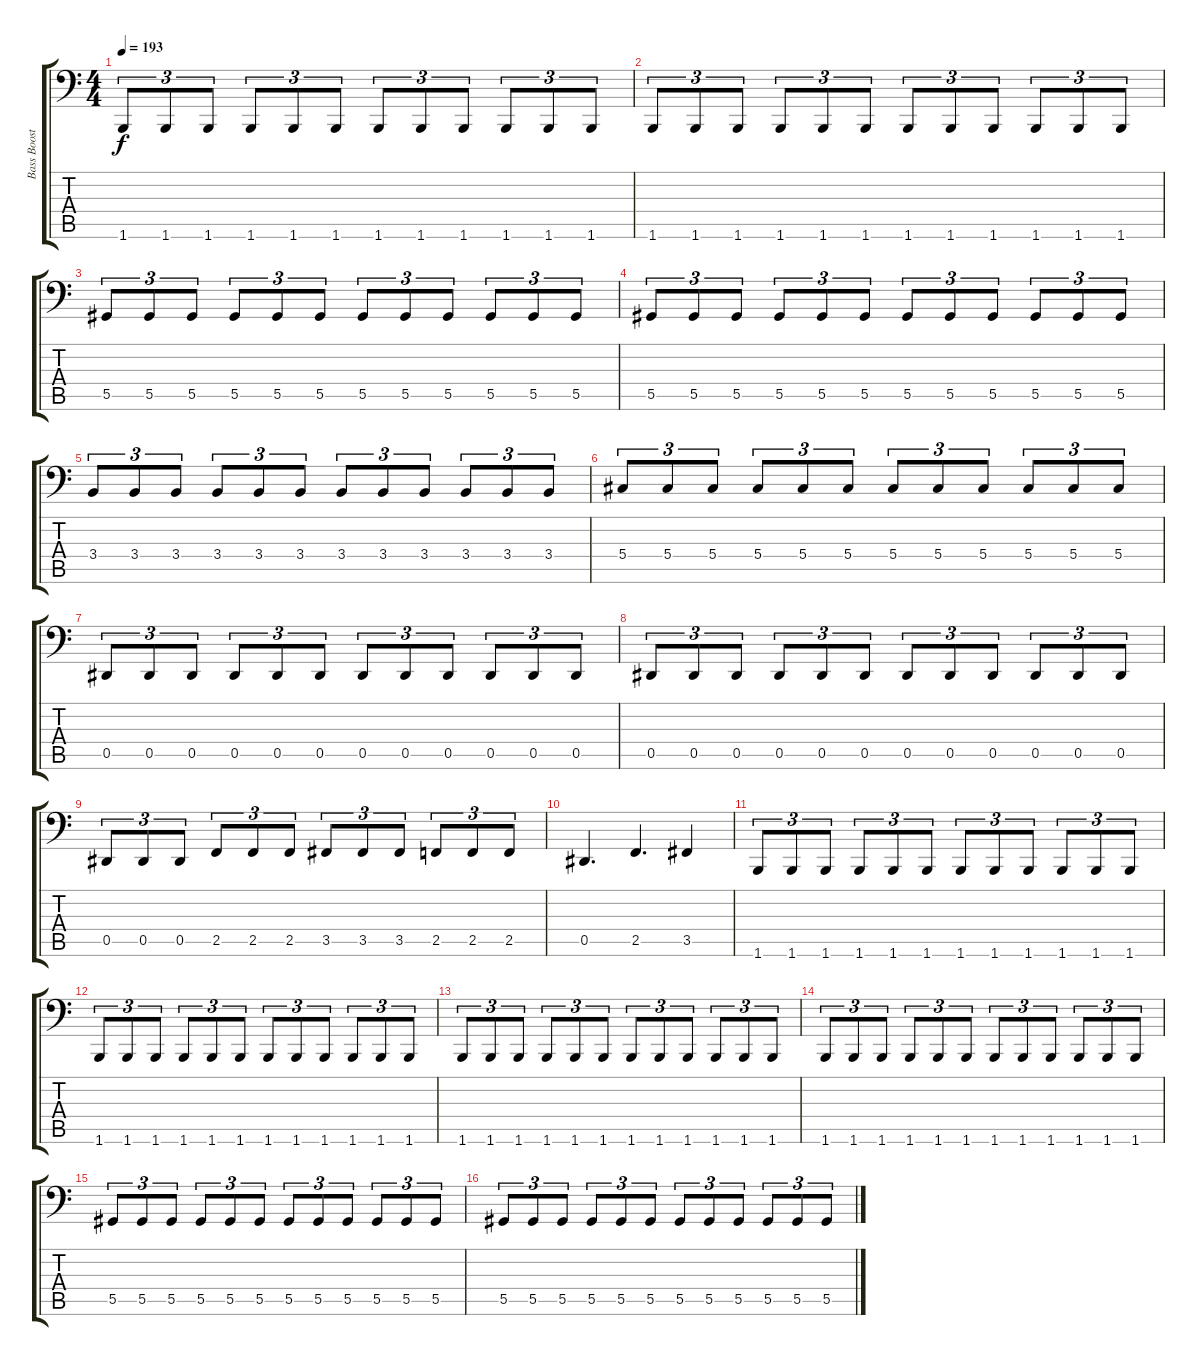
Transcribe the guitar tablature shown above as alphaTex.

\track ("Bass Boost" "Bass Boost") {instrument slapbass1}
\staff {score tabs}
\tuning (B2 Gb2 Db2 Ab1 Eb1 Bb0) {hide}
\ts (4 4)
\tempo 193
\clef f4
\ks c
1.6.8{tu (3 2) dy f} 1.6.8{tu (3 2)} 1.6.8{tu (3 2)} 1.6.8{tu (3 2)} 1.6.8{tu (3 2)} 1.6.8{tu (3 2)} 1.6.8{tu (3 2)} 1.6.8{tu (3 2)} 1.6.8{tu (3 2)} 1.6.8{tu (3 2)} 1.6.8{tu (3 2)} 1.6.8{tu (3 2)} |
1.6.8{tu (3 2)} 1.6.8{tu (3 2)} 1.6.8{tu (3 2)} 1.6.8{tu (3 2)} 1.6.8{tu (3 2)} 1.6.8{tu (3 2)} 1.6.8{tu (3 2)} 1.6.8{tu (3 2)} 1.6.8{tu (3 2)} 1.6.8{tu (3 2)} 1.6.8{tu (3 2)} 1.6.8{tu (3 2)} |
5.5.8{tu (3 2)} 5.5.8{tu (3 2)} 5.5.8{tu (3 2)} 5.5.8{tu (3 2)} 5.5.8{tu (3 2)} 5.5.8{tu (3 2)} 5.5.8{tu (3 2)} 5.5.8{tu (3 2)} 5.5.8{tu (3 2)} 5.5.8{tu (3 2)} 5.5.8{tu (3 2)} 5.5.8{tu (3 2)} |
5.5.8{tu (3 2)} 5.5.8{tu (3 2)} 5.5.8{tu (3 2)} 5.5.8{tu (3 2)} 5.5.8{tu (3 2)} 5.5.8{tu (3 2)} 5.5.8{tu (3 2)} 5.5.8{tu (3 2)} 5.5.8{tu (3 2)} 5.5.8{tu (3 2)} 5.5.8{tu (3 2)} 5.5.8{tu (3 2)} |
3.4.8{tu (3 2)} 3.4.8{tu (3 2)} 3.4.8{tu (3 2)} 3.4.8{tu (3 2)} 3.4.8{tu (3 2)} 3.4.8{tu (3 2)} 3.4.8{tu (3 2)} 3.4.8{tu (3 2)} 3.4.8{tu (3 2)} 3.4.8{tu (3 2)} 3.4.8{tu (3 2)} 3.4.8{tu (3 2)} |
5.4.8{tu (3 2)} 5.4.8{tu (3 2)} 5.4.8{tu (3 2)} 5.4.8{tu (3 2)} 5.4.8{tu (3 2)} 5.4.8{tu (3 2)} 5.4.8{tu (3 2)} 5.4.8{tu (3 2)} 5.4.8{tu (3 2)} 5.4.8{tu (3 2)} 5.4.8{tu (3 2)} 5.4.8{tu (3 2)} |
0.5.8{tu (3 2)} 0.5.8{tu (3 2)} 0.5.8{tu (3 2)} 0.5.8{tu (3 2)} 0.5.8{tu (3 2)} 0.5.8{tu (3 2)} 0.5.8{tu (3 2)} 0.5.8{tu (3 2)} 0.5.8{tu (3 2)} 0.5.8{tu (3 2)} 0.5.8{tu (3 2)} 0.5.8{tu (3 2)} |
0.5.8{tu (3 2)} 0.5.8{tu (3 2)} 0.5.8{tu (3 2)} 0.5.8{tu (3 2)} 0.5.8{tu (3 2)} 0.5.8{tu (3 2)} 0.5.8{tu (3 2)} 0.5.8{tu (3 2)} 0.5.8{tu (3 2)} 0.5.8{tu (3 2)} 0.5.8{tu (3 2)} 0.5.8{tu (3 2)} |
0.5.8{tu (3 2)} 0.5.8{tu (3 2)} 0.5.8{tu (3 2)} 2.5.8{tu (3 2)} 2.5.8{tu (3 2)} 2.5.8{tu (3 2)} 3.5.8{tu (3 2)} 3.5.8{tu (3 2)} 3.5.8{tu (3 2)} 2.5.8{tu (3 2)} 2.5.8{tu (3 2)} 2.5.8{tu (3 2)} |
0.5.4{d} 2.5.4{d} 3.5.4 |
1.6.8{tu (3 2)} 1.6.8{tu (3 2)} 1.6.8{tu (3 2)} 1.6.8{tu (3 2)} 1.6.8{tu (3 2)} 1.6.8{tu (3 2)} 1.6.8{tu (3 2)} 1.6.8{tu (3 2)} 1.6.8{tu (3 2)} 1.6.8{tu (3 2)} 1.6.8{tu (3 2)} 1.6.8{tu (3 2)} |
1.6.8{tu (3 2)} 1.6.8{tu (3 2)} 1.6.8{tu (3 2)} 1.6.8{tu (3 2)} 1.6.8{tu (3 2)} 1.6.8{tu (3 2)} 1.6.8{tu (3 2)} 1.6.8{tu (3 2)} 1.6.8{tu (3 2)} 1.6.8{tu (3 2)} 1.6.8{tu (3 2)} 1.6.8{tu (3 2)} |
1.6.8{tu (3 2)} 1.6.8{tu (3 2)} 1.6.8{tu (3 2)} 1.6.8{tu (3 2)} 1.6.8{tu (3 2)} 1.6.8{tu (3 2)} 1.6.8{tu (3 2)} 1.6.8{tu (3 2)} 1.6.8{tu (3 2)} 1.6.8{tu (3 2)} 1.6.8{tu (3 2)} 1.6.8{tu (3 2)} |
1.6.8{tu (3 2)} 1.6.8{tu (3 2)} 1.6.8{tu (3 2)} 1.6.8{tu (3 2)} 1.6.8{tu (3 2)} 1.6.8{tu (3 2)} 1.6.8{tu (3 2)} 1.6.8{tu (3 2)} 1.6.8{tu (3 2)} 1.6.8{tu (3 2)} 1.6.8{tu (3 2)} 1.6.8{tu (3 2)} |
5.5.8{tu (3 2)} 5.5.8{tu (3 2)} 5.5.8{tu (3 2)} 5.5.8{tu (3 2)} 5.5.8{tu (3 2)} 5.5.8{tu (3 2)} 5.5.8{tu (3 2)} 5.5.8{tu (3 2)} 5.5.8{tu (3 2)} 5.5.8{tu (3 2)} 5.5.8{tu (3 2)} 5.5.8{tu (3 2)} |
5.5.8{tu (3 2)} 5.5.8{tu (3 2)} 5.5.8{tu (3 2)} 5.5.8{tu (3 2)} 5.5.8{tu (3 2)} 5.5.8{tu (3 2)} 5.5.8{tu (3 2)} 5.5.8{tu (3 2)} 5.5.8{tu (3 2)} 5.5.8{tu (3 2)} 5.5.8{tu (3 2)} 5.5.8{tu (3 2)}
